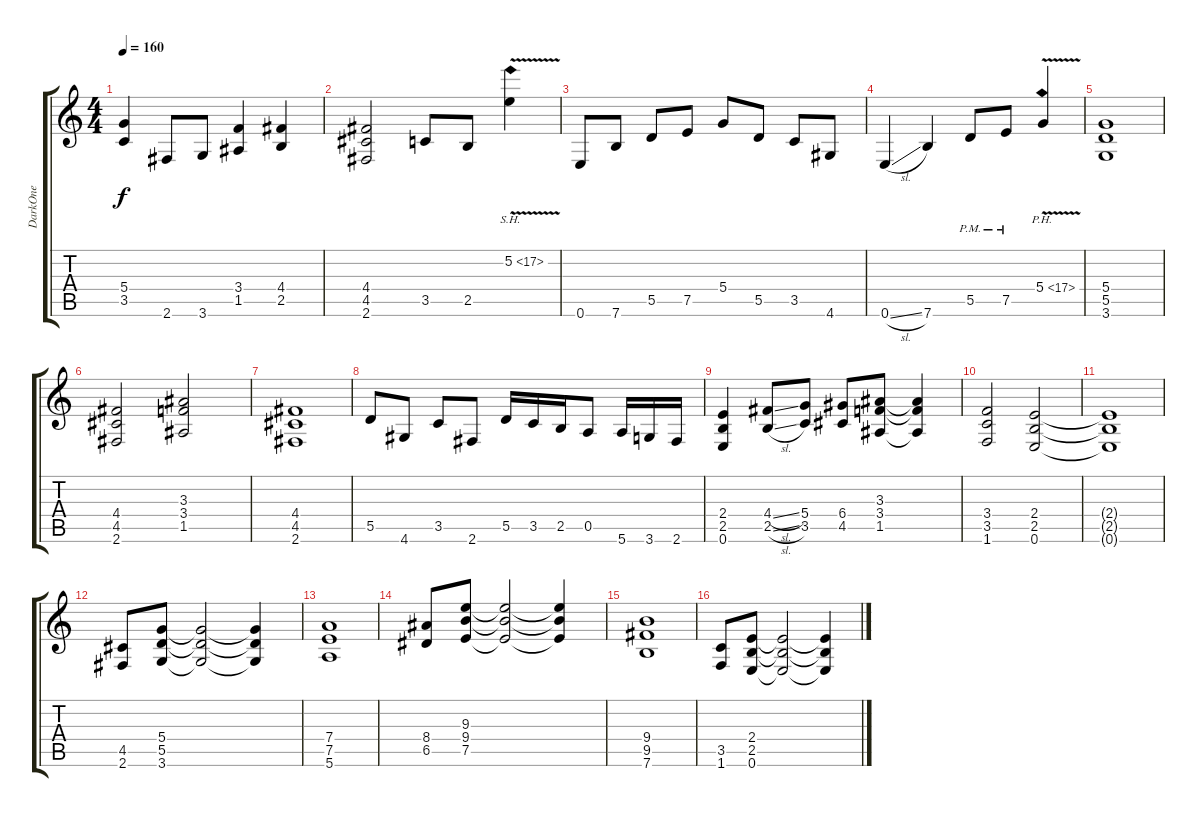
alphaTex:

\track ("DarkOne" "DarkOne") {instrument distortionguitar}
\staff {score tabs}
\tuning (E4 B3 G3 D3 A2 E2) {hide}
\ts (4 4)
\tempo 160
\clef g2
\ks c
(5.4 3.5).4{dy f instrument distortionguitar} 2.6.8 3.6.8 (3.4 1.5).4 (4.4 2.5).4 |
(4.4 4.5 2.6).2 3.5.8 2.5.8 5.2{sh 12 v}.4 |
0.6.8 7.6.8 5.5.8 7.5.8 5.4.8 5.5.8 3.5.8 4.6.8 |
0.6{sl}.4 7.6.4 5.5{pm}.8 7.5{pm}.8 5.4{ph 12 v}.4 |
(5.4 5.5 3.6).1 |
(4.4 4.5 2.6).2 (3.3 3.4 1.5).2 |
(4.4 4.5 2.6).1 |
5.5.8 4.6.8 3.5.8 2.6.8 5.5.16 3.5.16 2.5.16 0.5.8 5.6.16 3.6.16 2.6.16 |
(2.4 2.5 0.6).4 (4.4{sl} 2.5{sl}).8 (5.4 3.5).8 (6.4 4.5).8 (3.3 3.4 1.5).8 (3.3{t} 3.4{t} 1.5{t}).4 |
(3.4 3.5 1.6).2 (2.4 2.5 0.6).2 |
(2.4{t} 2.5{t} 0.6{t}).1 |
(4.5 2.6).8 (5.4 5.5 3.6).8 (5.4{t} 5.5{t} 3.6{t}).2 (5.4{t} 5.5{t} 3.6{t}).4 |
(7.4 7.5 5.6).1 |
(8.4 6.5).8 (9.3 9.4 7.5).8 (9.3{t} 9.4{t} 7.5{t}).2 (9.3{t} 9.4{t} 7.5{t}).4 |
(9.4 9.5 7.6).1 |
(3.5 1.6).8 (2.4 2.5 0.6).8 (2.4{t} 2.5{t} 0.6{t}).2 (2.4{t} 2.5{t} 0.6{t}).4
